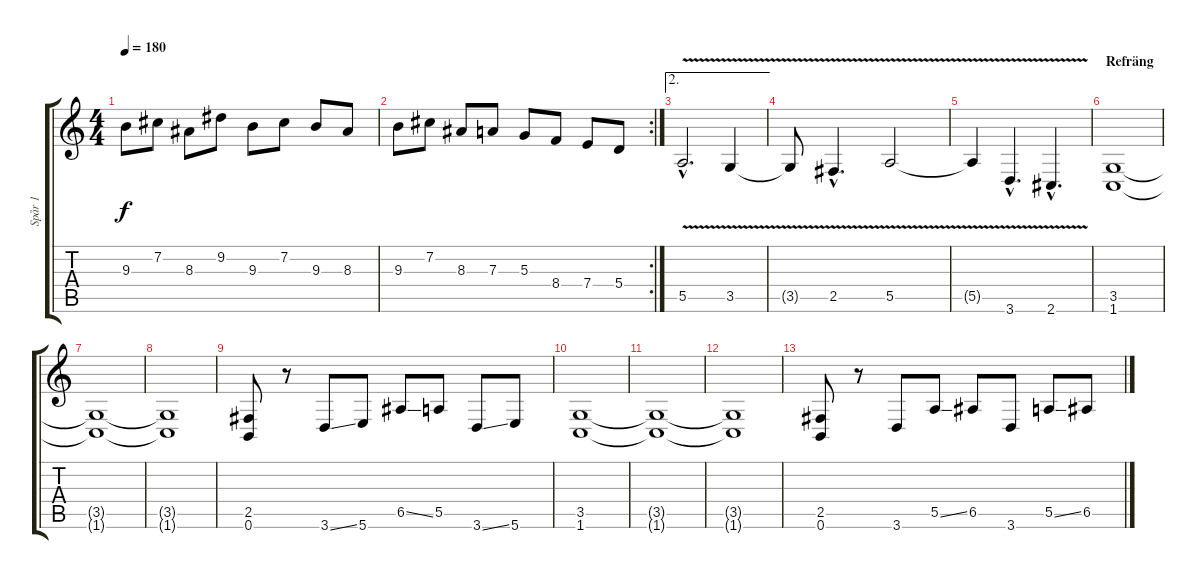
\track ("Spår 1" "Spår 1") {instrument overdrivenguitar}
\staff {score tabs}
\tuning (B3 Gb3 D3 A2 E2 B1) {hide}
\ts (4 4)
\tempo 180
\clef g2
\ks c
9.3.8{dy f} 7.2.8 8.3.8 9.2.8 9.3.8 7.2.8 9.3.8 8.3.8 |
\rc 2
9.3.8 7.2.8 8.3.8 7.3.8 5.3.8 8.4.8 7.4.8 5.4.8 |
\ae 2
5.5{v hac}.2{d} 3.5{v}.4 |
3.5{v t}.8 2.5{v hac}.4{d} 5.5{v}.2 |
5.5{v t}.4 3.6{v hac}.4{d} 2.6{v hac}.4{d} |
\section ("" "Refräng")
(3.5 1.6).1 |
(3.5{t} 1.6{t}).1 |
(3.5{t} 1.6{t}).1 |
(2.5 0.6).8 r.8 3.6{ss}.8 5.6.8 6.5{ss}.8 5.5.8 3.6{ss}.8 5.6.8 |
(3.5 1.6).1 |
(3.5{t} 1.6{t}).1 |
(3.5{t} 1.6{t}).1 |
(2.5 0.6).8 r.8 3.6.8 5.5{ss}.8 6.5.8 3.6.8 5.5{ss}.8 6.5.8
